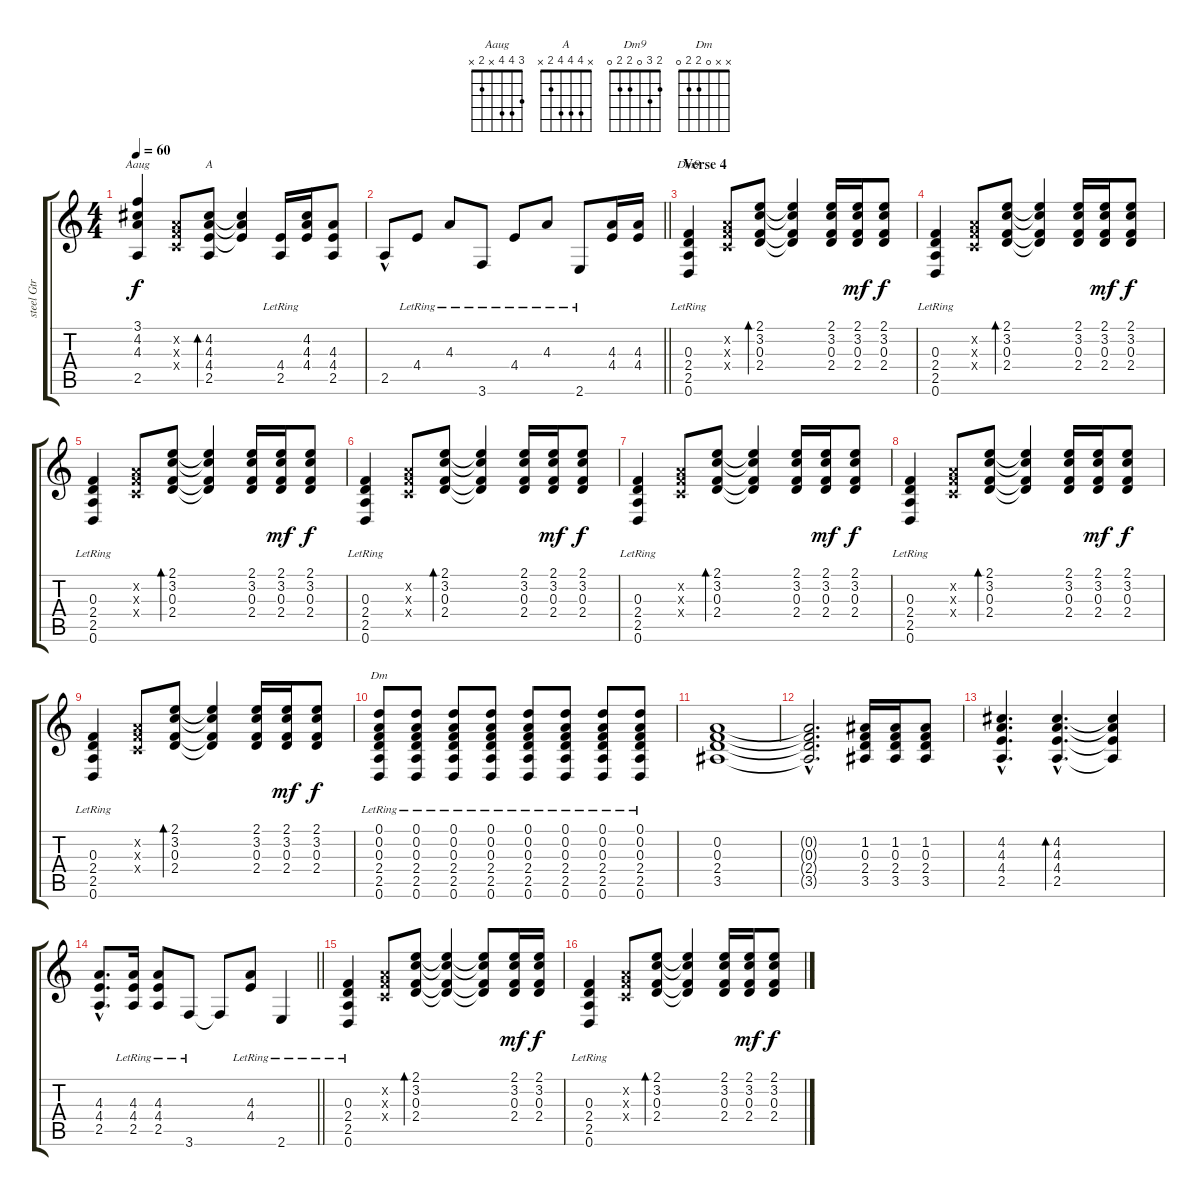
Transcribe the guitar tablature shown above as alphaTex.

\track ("steel Gtr" "steel Gtr") {instrument acousticguitarsteel}
\staff {score tabs}
\tuning (D4 A3 F3 C3 G2 D2) {hide}
\chord ("Aaug" 3 4 4 x 2 x)
\chord ("A" x 4 4 4 2 x)
\chord ("Dm9" 2 3 0 2 2 0)
\chord ("Dm" x x 0 2 2 0)
\ts (4 4)
\tempo 60
\clef g2
\ks c
(3.1 4.2 4.3 2.5).4{ch "Aaug" dy f} (0.2{x} 0.3{x} 0.4{x}).8 (4.2 4.3 4.4 2.5).8{bd 60 ch "A"} (4.2{t} 4.3{t} 4.4{t}).4 (4.4 2.5{lr}).16 (4.2 4.3 4.4).16 (4.3 4.4 2.5).8 |
\barLineRight lightlight
2.5{hac}.8 4.4{lr}.8 4.3{lr}.8 3.6{lr}.8 4.4{lr}.8 4.3{lr}.8 2.6{lr}.8 (4.3 4.4).16 (4.3 4.4).16 |
\section ("" "Verse 4")
(0.3 2.4 2.5 0.6{lr}).4{ch "Dm9"} (0.2{x} 0.3{x} 0.4{x}).8 (2.1 3.2 0.3 2.4).8{bd 60} (2.1{t} 3.2{t} 0.3{t} 2.4{t}).4 (2.1 3.2 0.3 2.4).16 (2.1 3.2 0.3 2.4).16{dy mf} (2.1 3.2 0.3 2.4).8{dy f} |
(0.3 2.4 2.5 0.6{lr}).4 (0.2{x} 0.3{x} 0.4{x}).8 (2.1 3.2 0.3 2.4).8{bd 60} (2.1{t} 3.2{t} 0.3{t} 2.4{t}).4 (2.1 3.2 0.3 2.4).16 (2.1 3.2 0.3 2.4).16{dy mf} (2.1 3.2 0.3 2.4).8{dy f} |
(0.3 2.4 2.5 0.6{lr}).4 (0.2{x} 0.3{x} 0.4{x}).8 (2.1 3.2 0.3 2.4).8{bd 60} (2.1{t} 3.2{t} 0.3{t} 2.4{t}).4 (2.1 3.2 0.3 2.4).16 (2.1 3.2 0.3 2.4).16{dy mf} (2.1 3.2 0.3 2.4).8{dy f} |
(0.3 2.4 2.5 0.6{lr}).4 (0.2{x} 0.3{x} 0.4{x}).8 (2.1 3.2 0.3 2.4).8{bd 60} (2.1{t} 3.2{t} 0.3{t} 2.4{t}).4 (2.1 3.2 0.3 2.4).16 (2.1 3.2 0.3 2.4).16{dy mf} (2.1 3.2 0.3 2.4).8{dy f} |
(0.3 2.4 2.5 0.6{lr}).4 (0.2{x} 0.3{x} 0.4{x}).8 (2.1 3.2 0.3 2.4).8{bd 60} (2.1{t} 3.2{t} 0.3{t} 2.4{t}).4 (2.1 3.2 0.3 2.4).16 (2.1 3.2 0.3 2.4).16{dy mf} (2.1 3.2 0.3 2.4).8{dy f} |
(0.3 2.4 2.5 0.6{lr}).4 (0.2{x} 0.3{x} 0.4{x}).8 (2.1 3.2 0.3 2.4).8{bd 60} (2.1{t} 3.2{t} 0.3{t} 2.4{t}).4 (2.1 3.2 0.3 2.4).16 (2.1 3.2 0.3 2.4).16{dy mf} (2.1 3.2 0.3 2.4).8{dy f} |
(0.3 2.4 2.5 0.6{lr}).4 (0.2{x} 0.3{x} 0.4{x}).8 (2.1 3.2 0.3 2.4).8{bd 60} (2.1{t} 3.2{t} 0.3{t} 2.4{t}).4 (2.1 3.2 0.3 2.4).16 (2.1 3.2 0.3 2.4).16{dy mf} (2.1 3.2 0.3 2.4).8{dy f} |
(0.1 0.2 0.3 2.4 2.5 0.6{lr}).8{ch "Dm"} (0.1 0.2 0.3 2.4 2.5 0.6{lr}).8 (0.1 0.2 0.3 2.4 2.5 0.6{lr}).8 (0.1 0.2 0.3 2.4 2.5 0.6{lr}).8 (0.1 0.2 0.3 2.4 2.5 0.6{lr}).8 (0.1 0.2 0.3 2.4 2.5 0.6{lr}).8 (0.1 0.2 0.3 2.4 2.5 0.6{lr}).8 (0.1 0.2 0.3 2.4 2.5 0.6{lr}).8 |
(0.2 0.3 2.4 3.5).1 |
(0.2{hac t} 0.3{hac t} 2.4{hac t} 3.5{hac t}).2{d} (1.2 0.3 2.4 3.5).16 (1.2 0.3 2.4 3.5).16 (1.2 0.3 2.4 3.5).8 |
(4.2{hac} 4.3{hac} 4.4{hac} 2.5{hac}).4{d} (4.2{hac} 4.3{hac} 4.4{hac} 2.5{hac}).4{d bd 120} (4.2{t} 4.3{t} 4.4{t} 2.5{t}).4 |
\barLineRight lightlight
(4.3{hac} 4.4{hac} 2.5{hac}).8{d} (4.3 4.4{lr} 2.5).16 (4.3{lr} 4.4 2.5).8 3.6{lr}.8 3.6{t}.8 (4.3{lr} 4.4).8 2.6{lr}.4 |
(0.3 2.4 2.5 0.6{lr}).4 (0.2{x} 0.3{x} 0.4{x}).8 (2.1 3.2 0.3 2.4).8{bd 60} (2.1{t} 3.2{t} 0.3{t} 2.4{t}).4 (2.1{t} 3.2{t} 0.3{t} 2.4{t}).8 (2.1 3.2 0.3 2.4).16{dy mf} (2.1 3.2 0.3 2.4).16{dy f} |
(0.3 2.4 2.5 0.6{lr}).4 (0.2{x} 0.3{x} 0.4{x}).8 (2.1 3.2 0.3 2.4).8{bd 60} (2.1{t} 3.2{t} 0.3{t} 2.4{t}).4 (2.1 3.2 0.3 2.4).16 (2.1 3.2 0.3 2.4).16{dy mf} (2.1 3.2 0.3 2.4).8{dy f}
